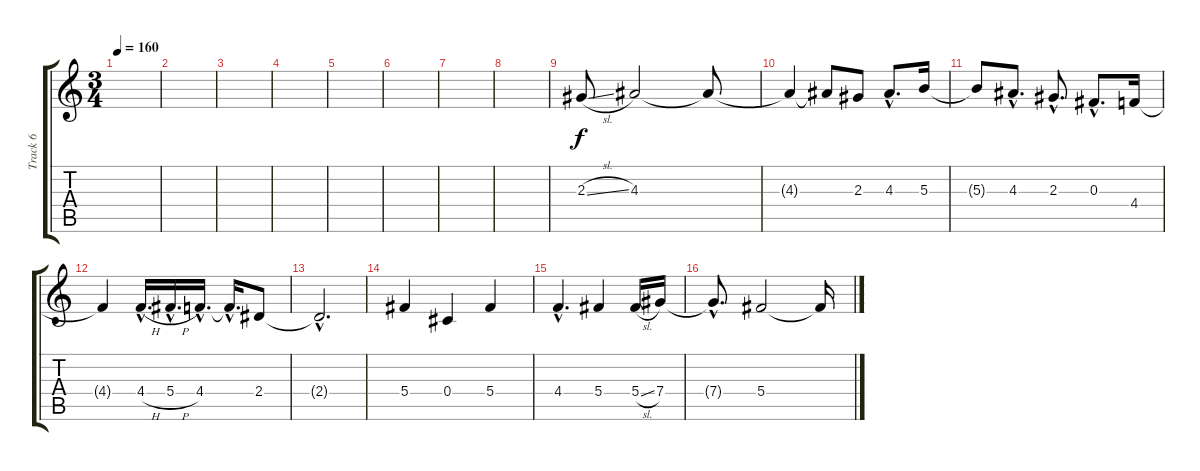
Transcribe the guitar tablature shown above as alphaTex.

\track ("Track 6" "Track 6") {instrument acousticguitarsteel}
\staff {score tabs}
\tuning (Eb4 Bb3 Gb3 Db3 Ab2 Eb2) {hide}
\ts (3 4)
\tempo 160
\clef g2
\ks c
|
|
|
|
|
|
|
|
2.3{sl}.8 4.3.2 4.3{t}.8 |
4.3{t}.4 4.3{t}.8 2.3.8 4.3{hac}.8{d} 5.3.16 |
5.3{t}.8 4.3{hac}.8{d} 2.3{hac}.8{d} 0.3{hac}.8{d} 4.4.16 |
4.4{t}.4 4.4{h hac}.16{d} 5.4{h hac}.16{d} 4.4{hac}.16{d} 4.4{hac t}.16{d} 2.4.8 |
2.4{hac t}.2{d} |
5.4.4 0.4.4 5.4.4 |
4.4{hac}.4{d} 5.4.4 5.4{sl}.16 7.4.16 |
7.4{hac t}.8{d} 5.4.2 5.4{t}.16
